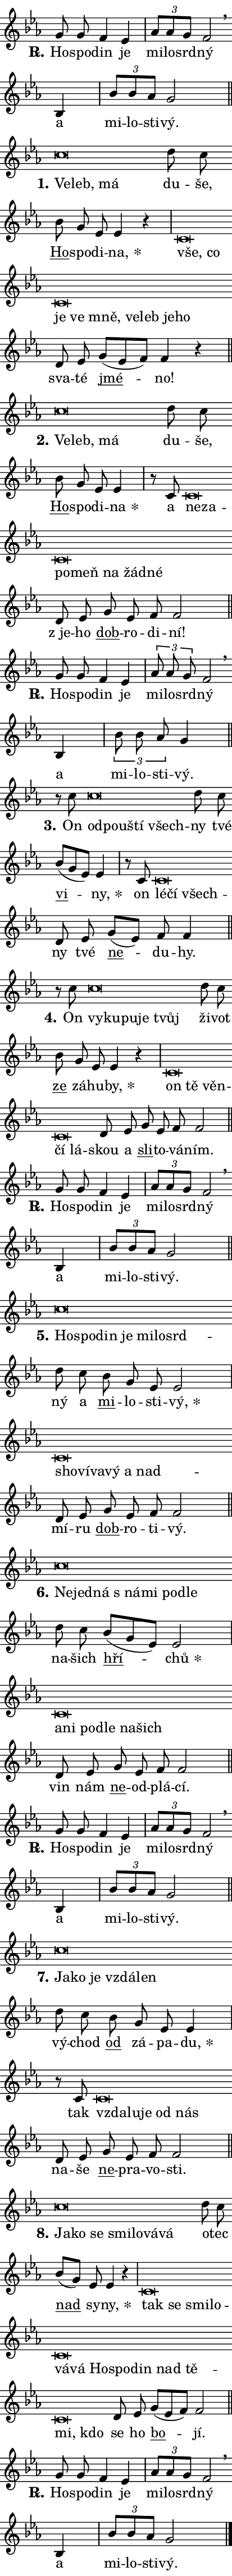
\version "2.22.1"
\header { tagline = "" }
\paper {
  indent = 0\cm
  top-margin = 0\cm
  right-margin = 0\cm
  bottom-margin = 0\cm
  left-margin = 0\cm
  paper-width = 7\cm
  page-breaking = #ly:one-page-breaking
  system-system-spacing.basic-distance = #11
  score-system-spacing.basic-distance = #11
  ragged-last = ##f
}


%% Author: Thomas Morley
%% https://lists.gnu.org/archive/html/lilypond-user/2020-05/msg00002.html
#(define (line-position grob)
"Returns position of @var[grob} in current system:
   @code{'start}, if at first time-step
   @code{'end}, if at last time-step
   @code{'middle} otherwise
"
  (let* ((col (ly:item-get-column grob))
         (ln (ly:grob-object col 'left-neighbor))
         (rn (ly:grob-object col 'right-neighbor))
         (col-to-check-left (if (ly:grob? ln) ln col))
         (col-to-check-right (if (ly:grob? rn) rn col))
         (break-dir-left
           (and
             (ly:grob-property col-to-check-left 'non-musical #f)
             (ly:item-break-dir col-to-check-left)))
         (break-dir-right
           (and
             (ly:grob-property col-to-check-right 'non-musical #f)
             (ly:item-break-dir col-to-check-right))))
        (cond ((eqv? 1 break-dir-left) 'start)
              ((eqv? -1 break-dir-right) 'end)
              (else 'middle))))

#(define (tranparent-at-line-position vctor)
  (lambda (grob)
  "Relying on @code{line-position} select the relevant enry from @var{vctor}.
Used to determine transparency,"
    (case (line-position grob)
      ((end) (not (vector-ref vctor 0)))
      ((middle) (not (vector-ref vctor 1)))
      ((start) (not (vector-ref vctor 2))))))

noteHeadBreakVisibility =
#(define-music-function (break-visibility)(vector?)
"Makes @code{NoteHead}s transparent relying on @var{break-visibility}"
#{
  \override NoteHead.transparent =
    #(tranparent-at-line-position break-visibility)
#})

#(define delete-ledgers-for-transparent-note-heads
  (lambda (grob)
    "Reads whether a @code{NoteHead} is transparent.
If so this @code{NoteHead} is removed from @code{'note-heads} from
@var{grob}, which is supposed to be @code{LedgerLineSpanner}.
As a result ledgers are not printed for this @code{NoteHead}"
    (let* ((nhds-array (ly:grob-object grob 'note-heads))
           (nhds-list
             (if (ly:grob-array? nhds-array)
                 (ly:grob-array->list nhds-array)
                 '()))
           ;; Relies on the transparent-property being done before
           ;; Staff.LedgerLineSpanner.after-line-breaking is executed.
           ;; This is fragile ...
           (to-keep
             (remove
               (lambda (nhd)
                 (ly:grob-property nhd 'transparent #f))
               nhds-list)))
      ;; TODO find a better method to iterate over grob-arrays, similiar
      ;; to filter/remove etc for lists
      ;; For now rebuilt from scratch
      (set! (ly:grob-object grob 'note-heads)  '())
      (for-each
        (lambda (nhd)
          (ly:pointer-group-interface::add-grob grob 'note-heads nhd))
        to-keep))))

hideNotes = {
  \noteHeadBreakVisibility #begin-of-line-visible
}
unHideNotes = {
  \noteHeadBreakVisibility #all-visible
}

% work-around for resetting accidentals
% https://lilypond.org/doc/v2.23/Documentation/notation/displaying-rhythms#unmetered-music
cadenzaMeasure = {
  \cadenzaOff
  \partial 1024 s1024
  \cadenzaOn
}

#(define-markup-command (accent layout props text) (markup?)
  "Underline accented syllable"
  (interpret-markup layout props
    #{\markup \override #'(offset . 4.3) \underline { #text }#}))

responsum = \markup \concat {
  "R" \hspace #-1.05 \path #0.1 #'((moveto 0 0.07) (lineto 0.9 0.8)) \hspace #0.05 "."
}

\layout {
    \context {
        \Staff
        \remove "Time_signature_engraver"
        \override LedgerLineSpanner.after-line-breaking = #delete-ledgers-for-transparent-note-heads
    }
    \context {
        \Voice {
            \override NoteHead.output-attributes = #'((class . "notehead"))
            \override Hairpin.height = #0.55
        }
    }
    \context {
        \Lyrics {
            \override StanzaNumber.output-attributes = #'((class . "stanzanumber"))
            \override LyricSpace.minimum-distance = #0.9
            \override LyricText.font-name = #"TeX Gyre Schola"
            \override LyricText.font-size = 1
            \override StanzaNumber.font-name = #"TeX Gyre Schola Bold"
            \override StanzaNumber.font-size = 1
        }
    }
}

% magnetic-lyrics.ily
%
%   written by
%     Jean Abou Samra <jean@abou-samra.fr>
%     Werner Lemberg <wl@gnu.org>
%
%   adapted by
%     Jiri Hon <jiri.hon@gmail.com>
%
% Version 2022-Apr-15

% https://www.mail-archive.com/lilypond-user@gnu.org/msg149350.html

#(define (Left_hyphen_pointer_engraver context)
   "Collect syllable-hyphen-syllable occurrences in lyrics and store
them in properties.  This engraver only looks to the left.  For
example, if the lyrics input is @code{foo -- bar}, it does the
following.

@itemize @bullet
@item
Set the @code{text} property of the @code{LyricHyphen} grob between
@q{foo} and @q{bar} to @code{foo}.

@item
Set the @code{left-hyphen} property of the @code{LyricText} grob with
text @q{foo} to the @code{LyricHyphen} grob between @q{foo} and
@q{bar}.
@end itemize

Use this auxiliary engraver in combination with the
@code{lyric-@/text::@/apply-@/magnetic-@/offset!} hook."
   (let ((hyphen #f)
         (text #f))
     (make-engraver
      (acknowledgers
       ((lyric-syllable-interface engraver grob source-engraver)
        (set! text grob)))
      (end-acknowledgers
       ((lyric-hyphen-interface engraver grob source-engraver)
        ;(when (not (grob::has-interface grob 'lyric-space-interface))
          (set! hyphen grob)));)
      ((stop-translation-timestep engraver)
       (when (and text hyphen)
         (ly:grob-set-object! text 'left-hyphen hyphen))
       (set! text #f)
       (set! hyphen #f)))))

#(define (lyric-text::apply-magnetic-offset! grob)
   "If the space between two syllables is less than the value in
property @code{LyricText@/.details@/.squash-threshold}, move the right
syllable to the left so that it gets concatenated with the left
syllable.

Use this function as a hook for
@code{LyricText@/.after-@/line-@/breaking} if the
@code{Left_@/hyphen_@/pointer_@/engraver} is active."
   (let ((hyphen (ly:grob-object grob 'left-hyphen #f)))
     (when hyphen
       (let ((left-text (ly:spanner-bound hyphen LEFT)))
         (when (grob::has-interface left-text 'lyric-syllable-interface)
           (let* ((common (ly:grob-common-refpoint grob left-text X))
                  (this-x-ext (ly:grob-extent grob common X))
                  (left-x-ext
                   (begin
                     ;; Trigger magnetism for left-text.
                     (ly:grob-property left-text 'after-line-breaking)
                     (ly:grob-extent left-text common X)))
                  ;; `delta` is the gap width between two syllables.
                  (delta (- (interval-start this-x-ext)
                            (interval-end left-x-ext)))
                  (details (ly:grob-property grob 'details))
                  (threshold (assoc-get 'squash-threshold details 0.2)))
             (when (< delta threshold)
               (let* (;; We have to manipulate the input text so that
                      ;; ligatures crossing syllable boundaries are not
                      ;; disabled.  For languages based on the Latin
                      ;; script this is essentially a beautification.
                      ;; However, for non-Western scripts it can be a
                      ;; necessity.
                      (lt (ly:grob-property left-text 'text))
                      (rt (ly:grob-property grob 'text))
                      (is-space (grob::has-interface hyphen 'lyric-space-interface))
                      (space (if is-space " " ""))
                      (space-markup (grob-interpret-markup grob " "))
                      (space-size (interval-length (ly:stencil-extent space-markup X)))
                      (extra-delta (if is-space space-size 0))
                      ;; Append new syllable.
                      (ltrt-space (if (and (string? lt) (string? rt))
                                (string-append lt space rt)
                                (make-concat-markup (list lt space rt))))
                      ;; Right-align `ltrt` to the right side.
                      (ltrt-space-markup (grob-interpret-markup
                               grob
                               (make-translate-markup
                                (cons (interval-length this-x-ext) 0)
                                (make-right-align-markup ltrt-space)))))
                 (begin
                   ;; Don't print `left-text`.
                   (ly:grob-set-property! left-text 'stencil #f)
                   ;; Set text and stencil (which holds all collected
                   ;; syllables so far) and shift it to the left.
                   (ly:grob-set-property! grob 'text ltrt-space)
                   (ly:grob-set-property! grob 'stencil ltrt-space-markup)
                   (ly:grob-translate-axis! grob (- (- delta extra-delta)) X))))))))))


#(define (lyric-hyphen::displace-bounds-first grob)
   ;; Make very sure this callback isn't triggered too early.
   (let ((left (ly:spanner-bound grob LEFT))
         (right (ly:spanner-bound grob RIGHT)))
     (ly:grob-property left 'after-line-breaking)
     (ly:grob-property right 'after-line-breaking)
     (ly:lyric-hyphen::print grob)))

squashThreshold = #0.4

\layout {
  \context {
    \Lyrics
    \consists #Left_hyphen_pointer_engraver
    \override LyricText.after-line-breaking =
      #lyric-text::apply-magnetic-offset!
    \override LyricHyphen.stencil = #lyric-hyphen::displace-bounds-first
    \override LyricText.details.squash-threshold = \squashThreshold
    \override LyricHyphen.minimum-distance = 0
    \override LyricHyphen.minimum-length = \squashThreshold
  }
}

squash = \override LyricText.details.squash-threshold = 9999
unSquash = \override LyricText.details.squash-threshold = \squashThreshold

left = \override LyricText.self-alignment-X = #LEFT
unLeft = \revert LyricText.self-alignment-X

starOffset = #(lambda (grob) 
                (let ((x_offset (ly:self-alignment-interface::aligned-on-x-parent grob)))
                  (if (= x_offset 0) 0 (+ x_offset 1.2))))

star = #(define-music-function (syllable)(string?)
"Append star separator at the end of a syllable"
#{
  \once \override LyricText.X-offset = #starOffset
  \lyricmode { \markup {
    #syllable
    \override #'((font-name . "TeX Gyre Schola Bold")) \hspace #0.2 \lower #0.65 \larger "*"
  } }
#})

starAccent = #(define-music-function (syllable)(string?)
"Append star separator at the end of a syllable and make accent"
#{
  \once \override LyricText.X-offset = #starOffset
  \lyricmode { \markup {
    \accent #syllable
    \override #'((font-name . "TeX Gyre Schola Bold")) \hspace #0.2 \lower #0.65 \larger "*"
  } }
#})

breath = #(define-music-function (syllable)(string?)
"Append breathing indicator at the end of a syllable"
#{
  \lyricmode { \markup { #syllable "+" } }
#})

optionalBreath = #(define-music-function (syllable)(string?)
"Append optional breathing indicator at the end of a syllable"
#{
  \lyricmode { \markup { #syllable "(+)" } }
#})


\score {
    <<
        \new Voice = "melody" { \cadenzaOn \key es \major \relative { g'8 g f4 es \cadenzaMeasure \bar "|" \tuplet 3/2 { as8[ as g] } f2 \breathe \bar "" bes,4 \cadenzaMeasure \bar "|" \tuplet 3/2 { bes'8[ bes as] } g2 \cadenzaMeasure \bar "||" \break }
\relative { c''\breve*1/16 \hideNotes \breve*1/16 \breve*1/16 \bar "" \unHideNotes d8 c \bar "" bes g es es4 r \cadenzaMeasure \bar "|" c\breve*1/16 \hideNotes \breve*1/16 \bar "" \breve*1/16 \bar "" \breve*1/16 \bar "" \breve*1/16 \bar "" \breve*1/16 \bar "" \breve*1/16 \bar "" \breve*1/16 \breve*1/16 \bar "" \unHideNotes d8 es \bar "" g[( es f)] f4 r \cadenzaMeasure \bar "||" \break }
\relative { c''\breve*1/16 \hideNotes \breve*1/16 \breve*1/16 \bar "" \unHideNotes d8 c \bar "" bes g es es4 \cadenzaMeasure \bar "|" r8 c c\breve*1/16 \hideNotes \breve*1/16 \bar "" \breve*1/16 \bar "" \breve*1/16 \bar "" \breve*1/16 \bar "" \breve*1/16 \breve*1/16 \bar "" \unHideNotes d8 es \bar "" g es f f2 \cadenzaMeasure \bar "||" \break }
\relative { g'8 g f4 es \cadenzaMeasure \bar "|" \tuplet 3/2 { as8 as g } f2 \breathe \bar "" bes,4 \cadenzaMeasure \bar "|" \tuplet 3/2 { bes'8 bes as } g4 \cadenzaMeasure \bar "||" \break }
\relative { r8 c''8 c\breve*1/16 \hideNotes \breve*1/16 \bar "" \breve*1/16 \breve*1/16 \bar "" \unHideNotes d8 c \bar "" bes[( g es)] es4 \cadenzaMeasure \bar "|" r8 c c\breve*1/16 \hideNotes \breve*1/16 \breve*1/16 \bar "" \unHideNotes d8 es \bar "" g[( es)] f f4 \cadenzaMeasure \bar "||" \break }
\relative { r8 c''8 c\breve*1/16 \hideNotes \breve*1/16 \bar "" \breve*1/16 \bar "" \breve*1/16 \breve*1/16 \bar "" \unHideNotes d8 c \bar "" bes g es es4 r \cadenzaMeasure \bar "|" c\breve*1/16 \hideNotes \breve*1/16 \bar "" \breve*1/16 \bar "" \breve*1/16 \breve*1/16 \bar "" \unHideNotes d8 es \bar "" g es f f2 \cadenzaMeasure \bar "||" \break }
\relative { g'8 g f4 es \cadenzaMeasure \bar "|" \tuplet 3/2 { as8[ as g] } f2 \breathe \bar "" bes,4 \cadenzaMeasure \bar "|" \tuplet 3/2 { bes'8[ bes as] } g2 \cadenzaMeasure \bar "||" \break }
\relative { c''\breve*1/16 \hideNotes \breve*1/16 \bar "" \breve*1/16 \bar "" \breve*1/16 \bar "" \breve*1/16 \bar "" \breve*1/16 \breve*1/16 \bar "" \unHideNotes d8 c \bar "" bes g es es2 \cadenzaMeasure \bar "|" c\breve*1/16 \hideNotes \breve*1/16 \bar "" \breve*1/16 \bar "" \breve*1/16 \bar "" \breve*1/16 \breve*1/16 \bar "" \unHideNotes d8 es \bar "" g es f f2 \cadenzaMeasure \bar "||" \break }
\relative { c''\breve*1/16 \hideNotes \breve*1/16 \bar "" \breve*1/16 \bar "" \breve*1/16 \bar "" \breve*1/16 \bar "" \breve*1/16 \breve*1/16 \bar "" \unHideNotes d8 c \bar "" bes[( g es)] es2 \cadenzaMeasure \bar "|" c\breve*1/16 \hideNotes \breve*1/16 \bar "" \breve*1/16 \bar "" \breve*1/16 \bar "" \breve*1/16 \breve*1/16 \bar "" \unHideNotes d8 es \bar "" g es f f2 \cadenzaMeasure \bar "||" \break }
\relative { g'8 g f4 es \cadenzaMeasure \bar "|" \tuplet 3/2 { as8[ as g] } f2 \breathe \bar "" bes,4 \cadenzaMeasure \bar "|" \tuplet 3/2 { bes'8[ bes as] } g2 \cadenzaMeasure \bar "||" \break }
\relative { c''\breve*1/16 \hideNotes \breve*1/16 \bar "" \breve*1/16 \bar "" \breve*1/16 \breve*1/16 \bar "" \unHideNotes d8 c \bar "" bes g es es4 \cadenzaMeasure \bar "|" r8 c8 c\breve*1/16 \hideNotes \breve*1/16 \bar "" \breve*1/16 \bar "" \breve*1/16 \breve*1/16 \bar "" \unHideNotes d8 es \bar "" g es f f2 \cadenzaMeasure \bar "||" \break }
\relative { c''\breve*1/16 \hideNotes \breve*1/16 \bar "" \breve*1/16 \bar "" \breve*1/16 \bar "" \breve*1/16 \bar "" \breve*1/16 \breve*1/16 \bar "" \unHideNotes d8 c \bar "" bes[( g)] es es4 r \cadenzaMeasure \bar "|" c\breve*1/16 \hideNotes \breve*1/16 \bar "" \breve*1/16 \bar "" \breve*1/16 \bar "" \breve*1/16 \bar "" \breve*1/16 \bar "" \breve*1/16 \bar "" \breve*1/16 \bar "" \breve*1/16 \bar "" \breve*1/16 \bar "" \breve*1/16 \bar "" \breve*1/16 \breve*1/16 \bar "" \unHideNotes d8 es \bar "" g[( es f)] f2 \cadenzaMeasure \bar "||" \break }
\relative { g'8 g f4 es \cadenzaMeasure \bar "|" \tuplet 3/2 { as8[ as g] } f2 \breathe \bar "" bes,4 \cadenzaMeasure \bar "|" \tuplet 3/2 { bes'8[ bes as] } g2 \cadenzaMeasure \bar "||" \break } \bar "|." }
        \new Lyrics \lyricsto "melody" { \lyricmode { \set stanza = \responsum
Ho -- spo -- din je mi -- lo -- srd -- ný a mi -- lo -- sti -- vý.
\set stanza = "1."
\left Ve -- \squash leb, má \unLeft \unSquash du -- še, \markup \accent Ho -- spo -- di -- \star na, \left vše, \squash co je ve mně, ve -- leb je -- ho \unLeft \unSquash sva -- té \markup \accent jmé -- no!
\set stanza = "2."
\left Ve -- \squash leb, má \unLeft \unSquash du -- še, \markup \accent Ho -- spo -- di -- \star na a \left ne -- \squash za -- po -- meň na žád -- né \unLeft \unSquash "z je" -- ho \markup \accent dob -- ro -- di -- ní!
\set stanza = \responsum
Ho -- spo -- din je mi -- lo -- srd -- ný a mi -- lo -- sti -- vý.
\set stanza = "3."
On \left od -- \squash pou -- ští všech -- \unLeft \unSquash ny tvé \markup \accent vi -- \star ny, on \left lé -- \squash čí všech -- \unLeft \unSquash ny tvé \markup \accent ne -- du -- hy.
\set stanza = "4."
On \left vy -- \squash ku -- pu -- je tvůj \unLeft \unSquash ži -- vot \markup \accent ze zá -- hu -- \star by, \left on \squash tě věn -- čí lá -- \unLeft \unSquash skou a \markup \accent sli -- to -- vá -- ním.
\set stanza = \responsum
Ho -- spo -- din je mi -- lo -- srd -- ný a mi -- lo -- sti -- vý.
\set stanza = "5."
\left Ho -- \squash spo -- din je mi -- lo -- srd -- \unLeft \unSquash ný a \markup \accent mi -- lo -- sti -- \star vý, \left sho -- \squash ví -- va -- vý a nad -- \unLeft \unSquash mí -- ru \markup \accent dob -- ro -- ti -- vý.
\set stanza = "6."
\left Ne -- \squash jed -- ná "s ná" -- mi pod -- le \unLeft \unSquash na -- šich \markup \accent hří -- \star chů \left a -- \squash ni pod -- le na -- šich \unLeft \unSquash vin nám \markup \accent ne -- od -- plá -- cí.
\set stanza = \responsum
Ho -- spo -- din je mi -- lo -- srd -- ný a mi -- lo -- sti -- vý.
\set stanza = "7."
\left Ja -- \squash ko je vzdá -- len \unLeft \unSquash vý -- chod \markup \accent od zá -- pa -- \star du, tak \left vzda -- \squash lu -- je od nás \unLeft \unSquash na -- še \markup \accent ne -- pra -- vo -- sti.
\set stanza = "8."
\left Ja -- \squash ko se smi -- lo -- vá -- vá \unLeft \unSquash o -- tec \markup \accent nad sy -- \star ny, \left tak \squash se smi -- lo -- vá -- vá Ho -- spo -- din nad tě -- mi, kdo \unLeft \unSquash se ho \markup \accent bo -- jí.
\set stanza = \responsum
Ho -- spo -- din je mi -- lo -- srd -- ný a mi -- lo -- sti -- vý. } }
    >>
    \layout {}
}
